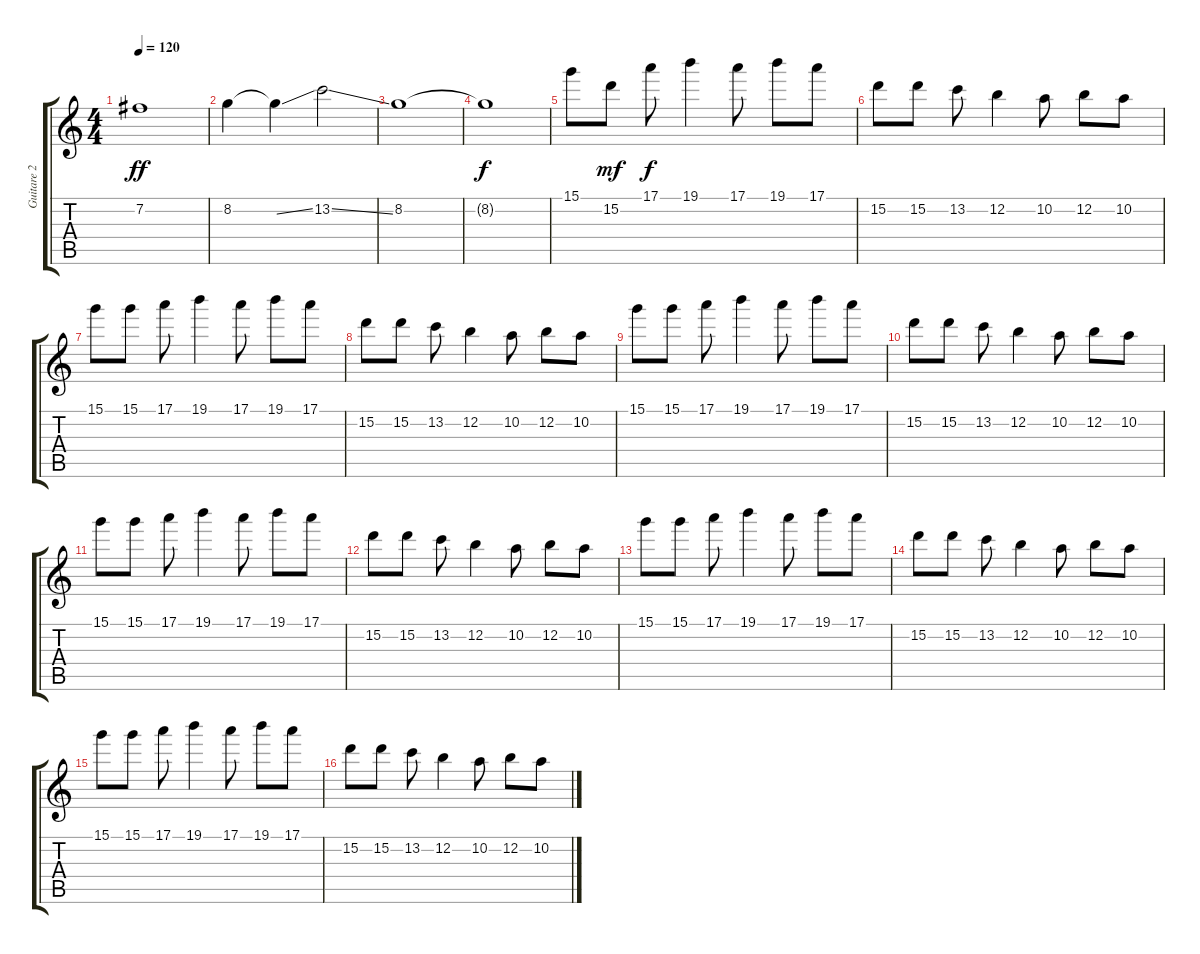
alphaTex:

\track ("Guitare 2" "Guitare 2") {instrument overdrivenguitar}
\staff {score tabs}
\tuning (E4 B3 G3 D3 A2 E2) {hide}
\ts (4 4)
\tempo 120
\clef g2
\ks c
7.2.1{dy ff} |
8.2.4 8.2{ss t}.4 13.2{ss}.2 |
8.2.1 |
8.2{t}.1{dy f} |
15.1.8{balance 5} 15.2.8{dy mf} 17.1.8{dy f} 19.1.4 17.1.8 19.1.8 17.1.8 |
15.2.8 15.2.8 13.2.8 12.2.4 10.2.8 12.2.8 10.2.8 |
15.1.8 15.1.8 17.1.8 19.1.4 17.1.8 19.1.8 17.1.8 |
15.2.8 15.2.8 13.2.8 12.2.4 10.2.8 12.2.8 10.2.8 |
15.1.8 15.1.8 17.1.8 19.1.4 17.1.8 19.1.8 17.1.8 |
15.2.8 15.2.8 13.2.8 12.2.4 10.2.8 12.2.8 10.2.8 |
15.1.8 15.1.8 17.1.8 19.1.4 17.1.8 19.1.8 17.1.8 |
15.2.8 15.2.8 13.2.8 12.2.4 10.2.8 12.2.8 10.2.8 |
15.1.8 15.1.8 17.1.8 19.1.4 17.1.8 19.1.8 17.1.8 |
15.2.8 15.2.8 13.2.8 12.2.4 10.2.8 12.2.8 10.2.8 |
15.1.8 15.1.8 17.1.8 19.1.4 17.1.8 19.1.8 17.1.8 |
15.2.8 15.2.8 13.2.8 12.2.4 10.2.8 12.2.8 10.2.8
